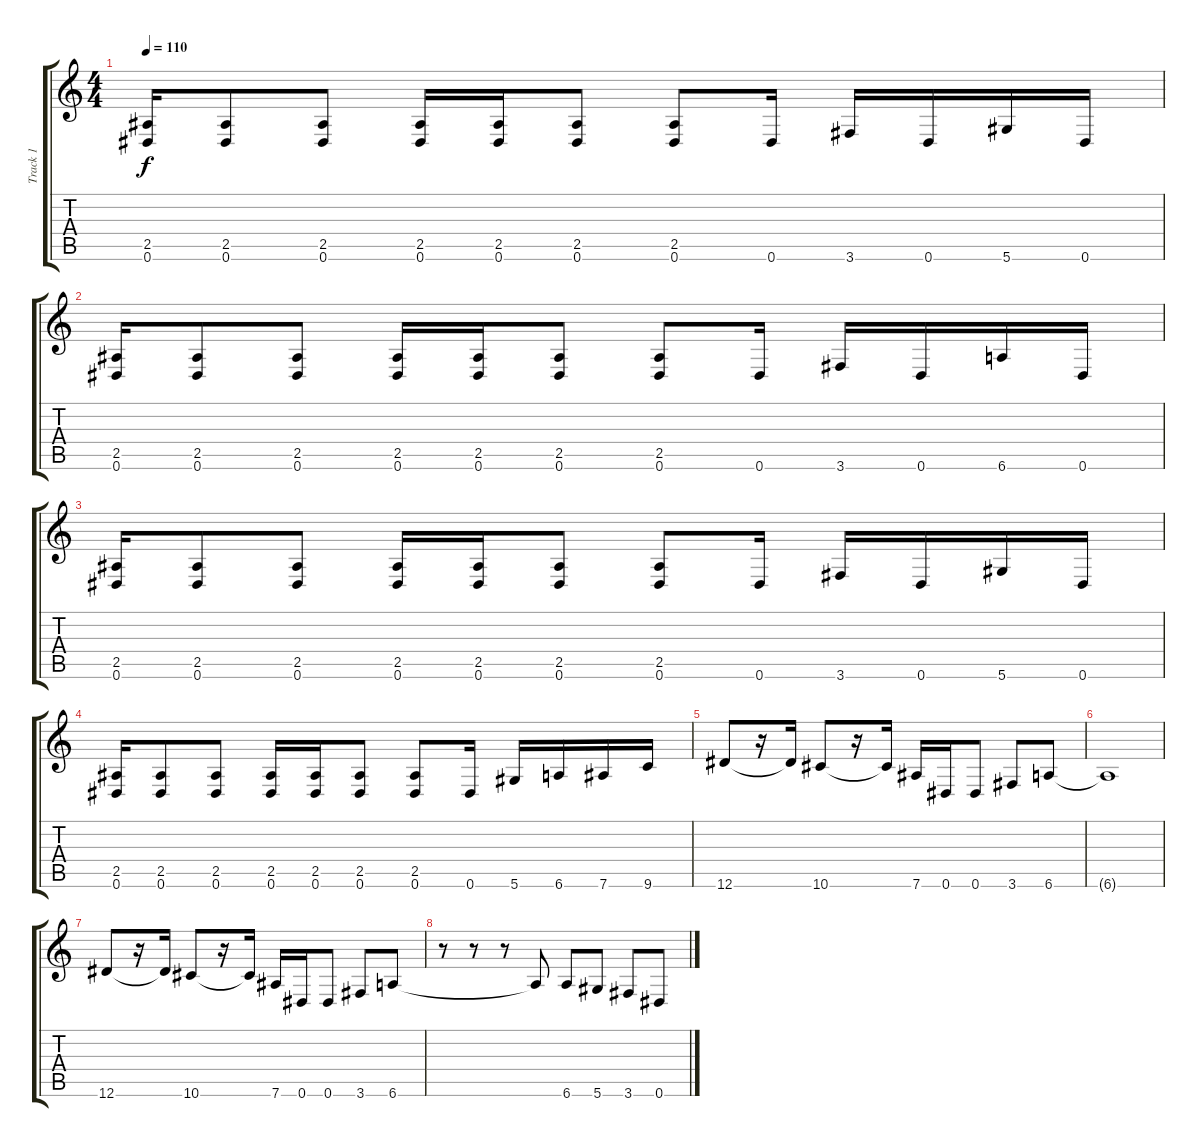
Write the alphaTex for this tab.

\track ("Track 1" "Track 1") {instrument overdrivenguitar}
\staff {score tabs}
\tuning (Eb4 Bb3 Gb3 Db3 Ab2 Eb2) {hide}
\ts (4 4)
\tempo 110
\clef g2
\ks c
(2.5 0.6).16{dy f} (2.5 0.6).8 (2.5 0.6).8 (2.5 0.6).16 (2.5 0.6).16 (2.5 0.6).8 (2.5 0.6).8 0.6.16 3.6.16 0.6.16 5.6.16 0.6.16 |
(2.5 0.6).16 (2.5 0.6).8 (2.5 0.6).8 (2.5 0.6).16 (2.5 0.6).16 (2.5 0.6).8 (2.5 0.6).8 0.6.16 3.6.16 0.6.16 6.6.16 0.6.16 |
(2.5 0.6).16 (2.5 0.6).8 (2.5 0.6).8 (2.5 0.6).16 (2.5 0.6).16 (2.5 0.6).8 (2.5 0.6).8 0.6.16 3.6.16 0.6.16 5.6.16 0.6.16 |
(2.5 0.6).16 (2.5 0.6).8 (2.5 0.6).8 (2.5 0.6).16 (2.5 0.6).16 (2.5 0.6).8 (2.5 0.6).8 0.6.16 5.6.16 6.6.16 7.6.16 9.6.16 |
12.6.8 r.16 12.6{t}.16 10.6.8 r.16 10.6{t}.16 7.6.16 0.6.16 0.6.8 3.6.8 6.6.8 |
6.6{t}.1 |
12.6.8 r.16 12.6{t}.16 10.6.8 r.16 10.6{t}.16 7.6.16 0.6.16 0.6.8 3.6.8 6.6.8 |
r.8 r.8 r.8 6.6{t}.8 6.6.8 5.6.8 3.6.8 0.6.8
